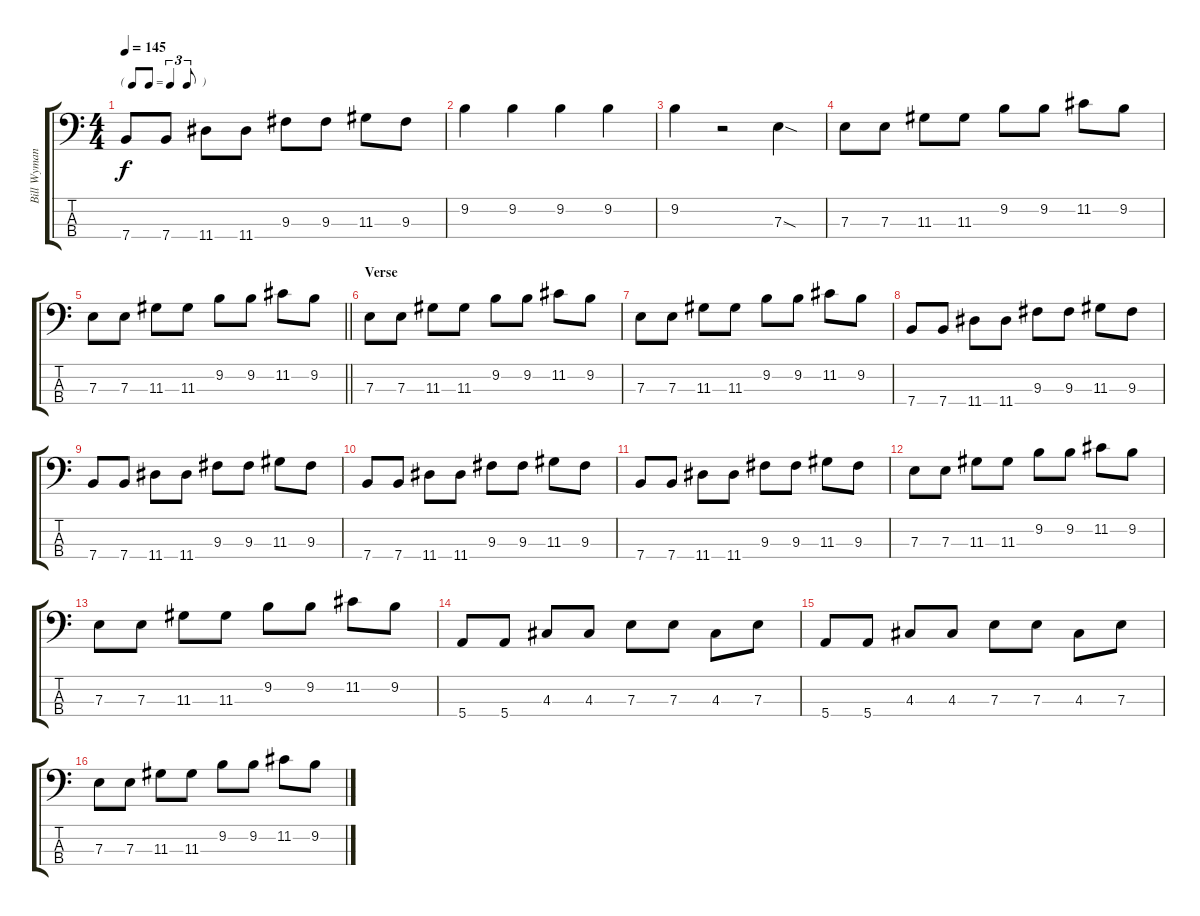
\track ("Bill Wyman" "Bill Wyman") {instrument electricbassfinger}
\staff {score tabs}
\tuning (G2 D2 A1 E1) {hide}
\ts (4 4)
\tf triplet8th
\tempo 145
\clef f4
\ks c
7.4.8{dy f} 7.4.8 11.4.8 11.4.8 9.3.8 9.3.8 11.3.8 9.3.8 |
9.2.4 9.2.4 9.2.4 9.2.4 |
9.2.4 r.2 7.3{sod}.4 |
7.3.8 7.3.8 11.3.8 11.3.8 9.2.8 9.2.8 11.2.8 9.2.8 |
\barLineRight lightlight
7.3.8 7.3.8 11.3.8 11.3.8 9.2.8 9.2.8 11.2.8 9.2.8 |
\section ("" "Verse")
7.3.8 7.3.8 11.3.8 11.3.8 9.2.8 9.2.8 11.2.8 9.2.8 |
7.3.8 7.3.8 11.3.8 11.3.8 9.2.8 9.2.8 11.2.8 9.2.8 |
7.4.8 7.4.8 11.4.8 11.4.8 9.3.8 9.3.8 11.3.8 9.3.8 |
7.4.8 7.4.8 11.4.8 11.4.8 9.3.8 9.3.8 11.3.8 9.3.8 |
7.4.8 7.4.8 11.4.8 11.4.8 9.3.8 9.3.8 11.3.8 9.3.8 |
7.4.8 7.4.8 11.4.8 11.4.8 9.3.8 9.3.8 11.3.8 9.3.8 |
7.3.8 7.3.8 11.3.8 11.3.8 9.2.8 9.2.8 11.2.8 9.2.8 |
7.3.8 7.3.8 11.3.8 11.3.8 9.2.8 9.2.8 11.2.8 9.2.8 |
5.4.8 5.4.8 4.3.8 4.3.8 7.3.8 7.3.8 4.3.8 7.3.8 |
5.4.8 5.4.8 4.3.8 4.3.8 7.3.8 7.3.8 4.3.8 7.3.8 |
7.3.8 7.3.8 11.3.8 11.3.8 9.2.8 9.2.8 11.2.8 9.2.8
